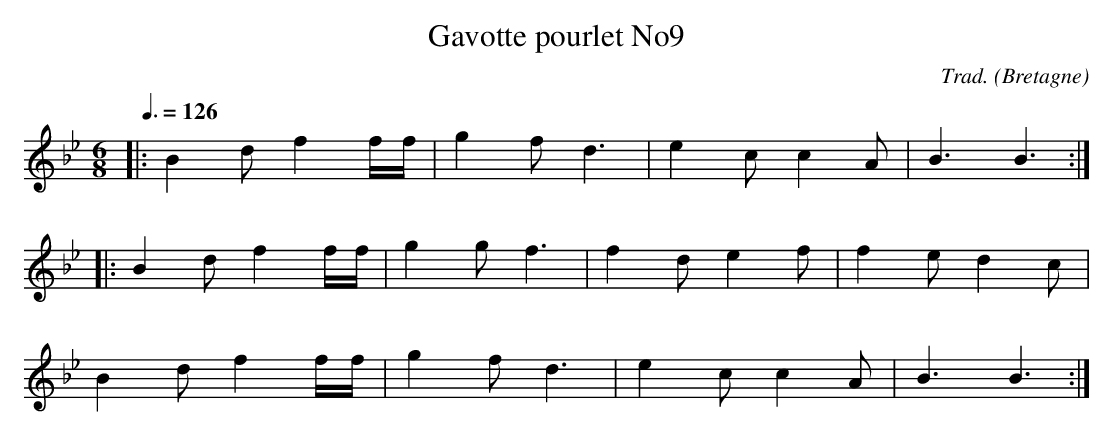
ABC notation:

X:1
T:Gavotte pourlet No9
C:Trad.
O:Bretagne
M:6/8
L:1/16
Q:3/8=126
K:Bbmaj
|: B4d2 f4ff | g4f2 d6 | e4c2 c4A2 | B6 B6 ::
B4d2 f4ff | g4g2 f6 | f4d2 e4f2 | f4e2 d4c2 |
B4d2 f4ff | g4f2 d6 | e4c2 c4A2 | B6 B6 :|
